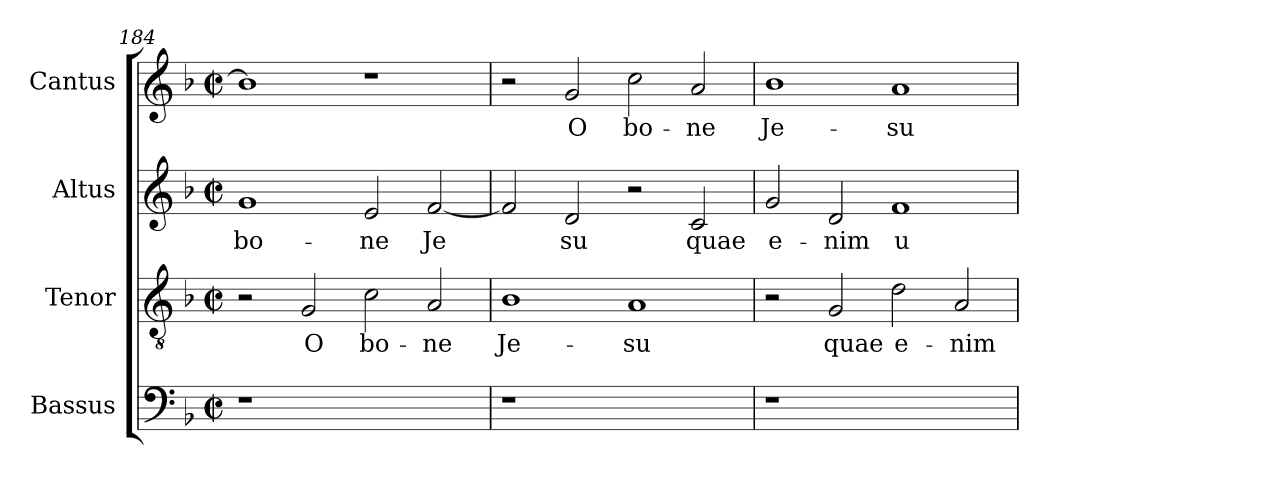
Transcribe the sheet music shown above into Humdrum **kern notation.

**kern	**kern	**text	**kern	**text	**kern	**text
*part4	*part3	*part3	*part2	*part2	*part1	*part1
*staff4	*staff3	*staff3	*staff2	*staff2	*staff1	*staff1
*I"Bassus	*I"Tenor	*	*I"Altus	*	*I"Cantus	*
*I'Bassus	*I'Tenor	*	*I'Altus	*	*I'Cantus	*
!!LO:PB:g=z
*clefF4	*clefGv2	*	*clefG2	*	*clefG2	*
*k[b-]	*k[b-]	*	*k[b-]	*	*k[b-]	*
*F:	*F:	*	*F:	*	*F:	*
*M2/2	*M2/2	*	*M2/2	*	*M2/2	*
*met(c|)	*met(c|)	*	*met(c|)	*	*met(c|)	*
=184	=184	=184	=184	=184	=184	=184
!	!	!	!	!LO:LY:b:cj	!	!LO:LY:b:cj
1r	2r	.	1g	bo-	1bn]	.
!	!	!LO:LY:b:cj	!	!	!	!
.	2G/	O	.	.	.	.
!	!	!LO:LY:b:cj	!	!LO:LY:b:cj	!	!
1ryy	2c\	bo-	2e/	-ne	1r	.
!	!	!LO:LY:b:cj	!	!LO:LY:b:cj	!	!
.	2A/	-ne	[<2f/	Je-	.	.
=185	=185	=185	=185	=185	=185	=185
!	!	!LO:LY:b:cj	!	!LO:LY:b:cj	!	!
1r	1B-	Je-	2f/]	--	2r	.
!	!	!	!	!LO:LY:b:cj	!	!LO:LY:b:cj
.	.	.	2d/	-su	2g/	O
!	!	!LO:LY:b:cj	!	!	!	!LO:LY:b:cj
1ryy	1A	-su	2r	.	2cc\	bo-
!	!	!	!	!LO:LY:b:cj	!	!LO:LY:b:cj
.	.	.	2c/	quae	2a/	-ne
=186	=186	=186	=186	=186	=186	=186
!	!	!	!	!LO:LY:b:cj	!	!LO:LY:b:cj
1r	2r	.	2g/	e-	1b-	Je-
!	!	!LO:LY:b:cj	!	!LO:LY:b:cj	!	!
.	2G/	quae	2d/	-nim	.	.
!	!	!LO:LY:b:cj	!	!LO:LY:b:cj	!	!LO:LY:b:cj
1ryy	2d\	e-	1f	u-	1a	-su
!	!	!LO:LY:b:cj	!	!	!	!
.	2A/	-nim	.	.	.	.
=	=	=	=	=	=	=
*-	*-	*-	*-	*-	*-	*-
